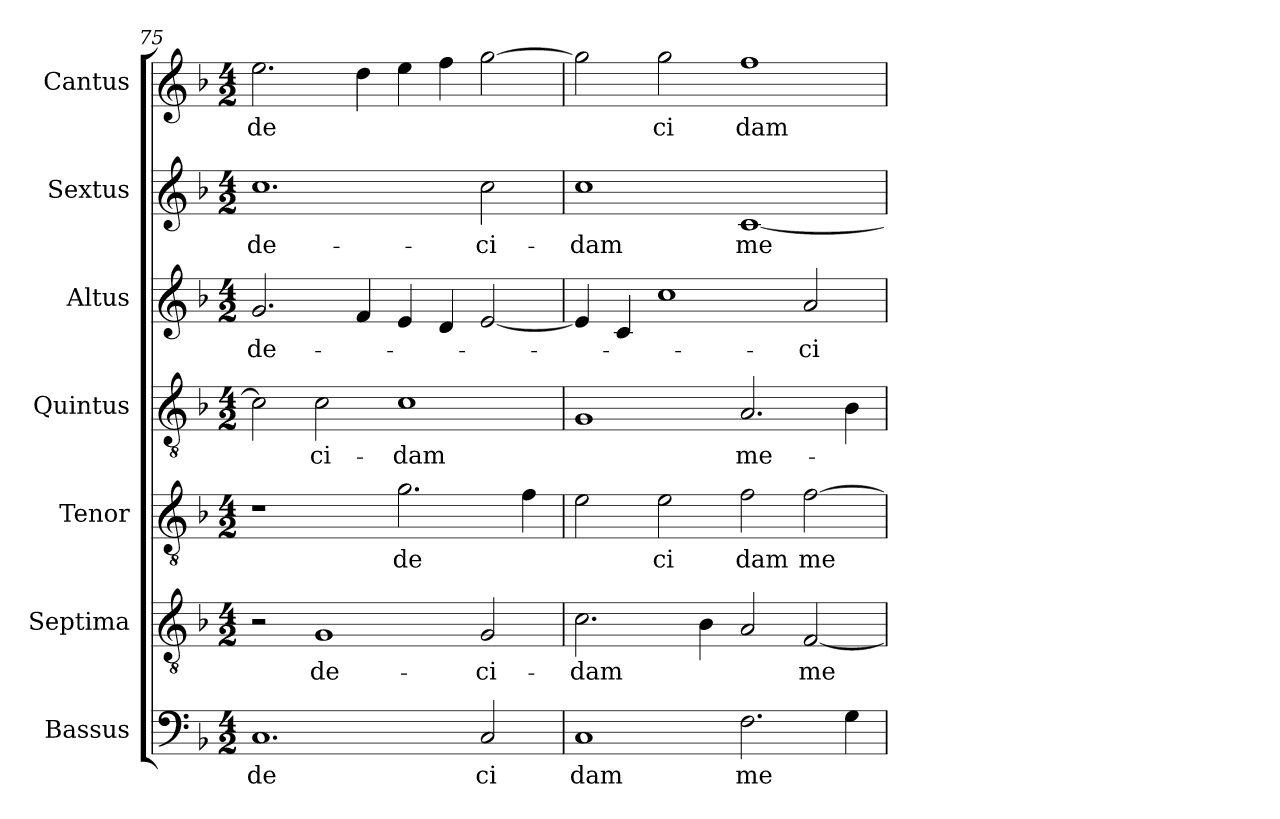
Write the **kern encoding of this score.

**kern	**text	**kern	**text	**kern	**text	**kern	**text	**kern	**text	**kern	**text	**kern	**text
*part7	*part7	*part6	*part6	*part5	*part5	*part4	*part4	*part3	*part3	*part2	*part2	*part1	*part1
*staff7	*staff7	*staff6	*staff6	*staff5	*staff5	*staff4	*staff4	*staff3	*staff3	*staff2	*staff2	*staff1	*staff1
*I"Bassus	*	*I"Septima	*	*I"Tenor	*	*I"Quintus	*	*I"Altus	*	*I"Sextus	*	*I"Cantus	*
*clefF4	*	*clefGv2	*	*clefGv2	*	*clefGv2	*	*clefG2	*	*clefG2	*	*clefG2	*
*k[b-]	*	*k[b-]	*	*k[b-]	*	*k[b-]	*	*k[b-]	*	*k[b-]	*	*k[b-]	*
*F:	*	*F:	*	*F:	*	*F:	*	*F:	*	*F:	*	*F:	*
*M4/2	*	*M4/2	*	*M4/2	*	*M4/2	*	*M4/2	*	*M4/2	*	*M4/2	*
=75	=75	=75	=75	=75	=75	=75	=75	=75	=75	=75	=75	=75	=75
!	!LO:LY:b:cj	!	!	!	!	!	!	!	!LO:LY:b:cj	!	!LO:LY:b:cj	!	!LO:LY:b:cj
1.C	de	2r	.	1r	.	2c\]	.	2.g/	de-	1.cc	de-	2.ee\	de
!	!	!	!LO:LY:b:cj	!	!	!	!LO:LY:b:cj	!	!	!	!	!	!
.	.	1G	de-	.	.	2c\	-ci-	.	.	.	.	.	.
.	.	.	.	.	.	.	.	4f/	.	.	.	4dd\	.
!	!	!	!	!	!LO:LY:b:cj	!	!LO:LY:b	!	!	!	!	!	!
.	.	.	.	2.g\	de	1c	-dam	4e/	.	.	.	4ee\	.
.	.	.	.	.	.	.	.	4d/	.	.	.	4ff\	.
!	!LO:LY:b:cj	!	!LO:LY:b:cj	!	!	!	!	!	!	!	!LO:LY:b:cj	!	!
2C/	ci	2G/	-ci-	.	.	.	.	[<2e/	.	2cc\	-ci-	[>2gg\	.
.	.	.	.	4f\	.	.	.	.	.	.	.	.	.
=76	=76	=76	=76	=76	=76	=76	=76	=76	=76	=76	=76	=76	=76
!	!LO:LY:b:cj	!	!LO:LY:b	!	!	!	!	!	!	!	!LO:LY:b:cj	!	!
1C	dam	2.c\	-dam	2e\	.	1G	.	4e/]	.	1cc	-dam	2gg\]	.
.	.	.	.	.	.	.	.	4c/	.	.	.	.	.
!	!	!	!	!	!LO:LY:b:cj	!	!	!	!	!	!	!	!LO:LY:b:cj
.	.	.	.	2e\	ci	.	.	1cc	.	.	.	2gg\	ci
.	.	4B-\	.	.	.	.	.	.	.	.	.	.	.
!	!LO:LY:b	!	!	!	!LO:LY:b:cj	!	!LO:LY:b	!	!	!	!LO:LY:b:cj	!	!LO:LY:b:cj
2.F\	me	2A/	.	2f\	dam	2.A/	me-	.	.	[<1c	me-	1ff	dam
!	!	!	!LO:LY:b	!	!LO:LY:b	!	!	!	!LO:LY:b:cj	!	!	!	!
.	.	[<2F/	me-	[>2f\	me	.	.	2a/	-ci-	.	.	.	.
4G\	.	.	.	.	.	4B-\	.	.	.	.	.	.	.
=	=	=	=	=	=	=	=	=	=	=	=	=	=
*-	*-	*-	*-	*-	*-	*-	*-	*-	*-	*-	*-	*-	*-
